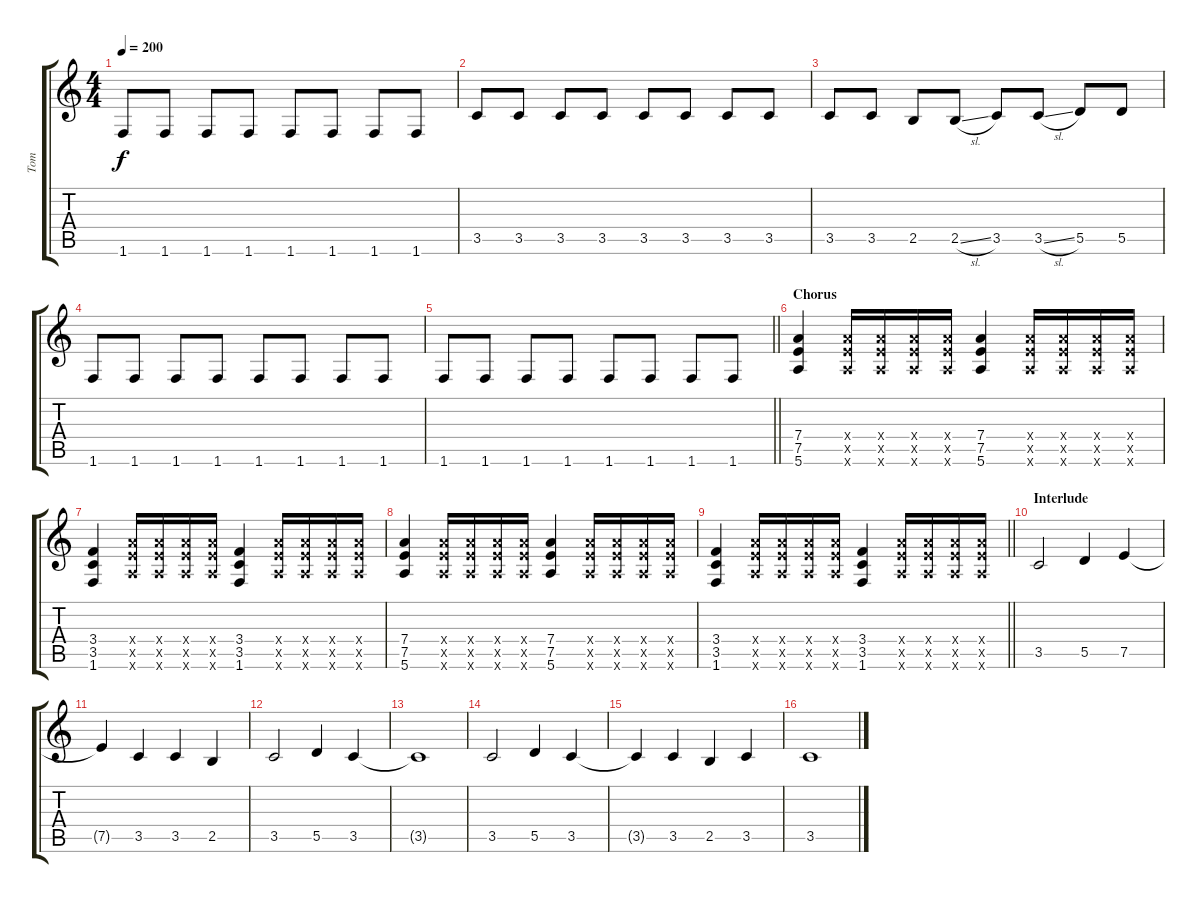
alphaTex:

\track ("Tom" "Tom") {instrument overdrivenguitar}
\staff {score tabs}
\tuning (E4 B3 G3 D3 A2 E2) {hide}
\ts (4 4)
\tempo 200
\clef g2
\ks c
1.6.8{dy f} 1.6.8 1.6.8 1.6.8 1.6.8 1.6.8 1.6.8 1.6.8 |
3.5.8 3.5.8 3.5.8 3.5.8 3.5.8 3.5.8 3.5.8 3.5.8 |
3.5.8 3.5.8 2.5.8 2.5{sl}.8 3.5.8 3.5{sl}.8 5.5.8 5.5.8 |
1.6.8 1.6.8 1.6.8 1.6.8 1.6.8 1.6.8 1.6.8 1.6.8 |
\barLineRight lightlight
1.6.8 1.6.8 1.6.8 1.6.8 1.6.8 1.6.8 1.6.8 1.6.8 |
\section ("" "Chorus")
(7.4 7.5 5.6).4 (7.4{x} 7.5{x} 5.6{x}).16 (7.4{x} 7.5{x} 5.6{x}).16 (7.4{x} 7.5{x} 5.6{x}).16 (7.4{x} 7.5{x} 5.6{x}).16 (7.4 7.5 5.6).4 (7.4{x} 7.5{x} 5.6{x}).16 (7.4{x} 7.5{x} 5.6{x}).16 (7.4{x} 7.5{x} 5.6{x}).16 (7.4{x} 7.5{x} 5.6{x}).16 |
(3.4 3.5 1.6).4 (7.4{x} 7.5{x} 5.6{x}).16 (7.4{x} 7.5{x} 5.6{x}).16 (7.4{x} 7.5{x} 5.6{x}).16 (7.4{x} 7.5{x} 5.6{x}).16 (3.4 3.5 1.6).4 (7.4{x} 7.5{x} 5.6{x}).16 (7.4{x} 7.5{x} 5.6{x}).16 (7.4{x} 7.5{x} 5.6{x}).16 (7.4{x} 7.5{x} 5.6{x}).16 |
(7.4 7.5 5.6).4 (7.4{x} 7.5{x} 5.6{x}).16 (7.4{x} 7.5{x} 5.6{x}).16 (7.4{x} 7.5{x} 5.6{x}).16 (7.4{x} 7.5{x} 5.6{x}).16 (7.4 7.5 5.6).4 (7.4{x} 7.5{x} 5.6{x}).16 (7.4{x} 7.5{x} 5.6{x}).16 (7.4{x} 7.5{x} 5.6{x}).16 (7.4{x} 7.5{x} 5.6{x}).16 |
\barLineRight lightlight
(3.4 3.5 1.6).4 (7.4{x} 7.5{x} 5.6{x}).16 (7.4{x} 7.5{x} 5.6{x}).16 (7.4{x} 7.5{x} 5.6{x}).16 (7.4{x} 7.5{x} 5.6{x}).16 (3.4 3.5 1.6).4 (7.4{x} 7.5{x} 5.6{x}).16 (7.4{x} 7.5{x} 5.6{x}).16 (7.4{x} 7.5{x} 5.6{x}).16 (7.4{x} 7.5{x} 5.6{x}).16 |
\section ("" "Interlude")
3.5.2 5.5.4 7.5.4 |
7.5{t}.4 3.5.4 3.5.4 2.5.4 |
3.5.2 5.5.4 3.5.4 |
3.5{t}.1 |
3.5.2 5.5.4 3.5.4 |
3.5{t}.4 3.5.4 2.5.4 3.5.4 |
3.5.1
